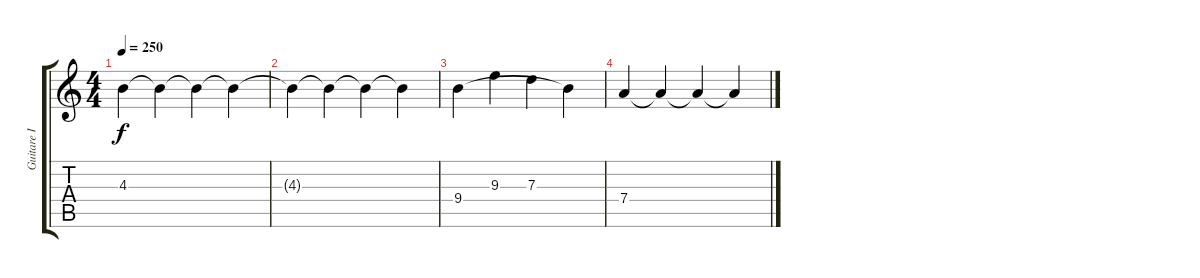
\track ("Guitare I" "Guitare I") {instrument distortionguitar}
\staff {score tabs}
\tuning (E4 B3 G3 D3 A2 E2) {hide}
\ts (4 4)
\tempo 250
\clef g2
\ks c
4.3{t}.4{dy f} 4.3{t}.4 4.3{t}.4 4.3{t}.4 |
4.3{t}.4 4.3{t}.4 4.3{t}.4 4.3{t}.4 |
9.4.4 9.3.4 7.3.4 9.4{t}.4 |
7.4.4 7.4{t}.4 7.4{t}.4 7.4{t}.4
